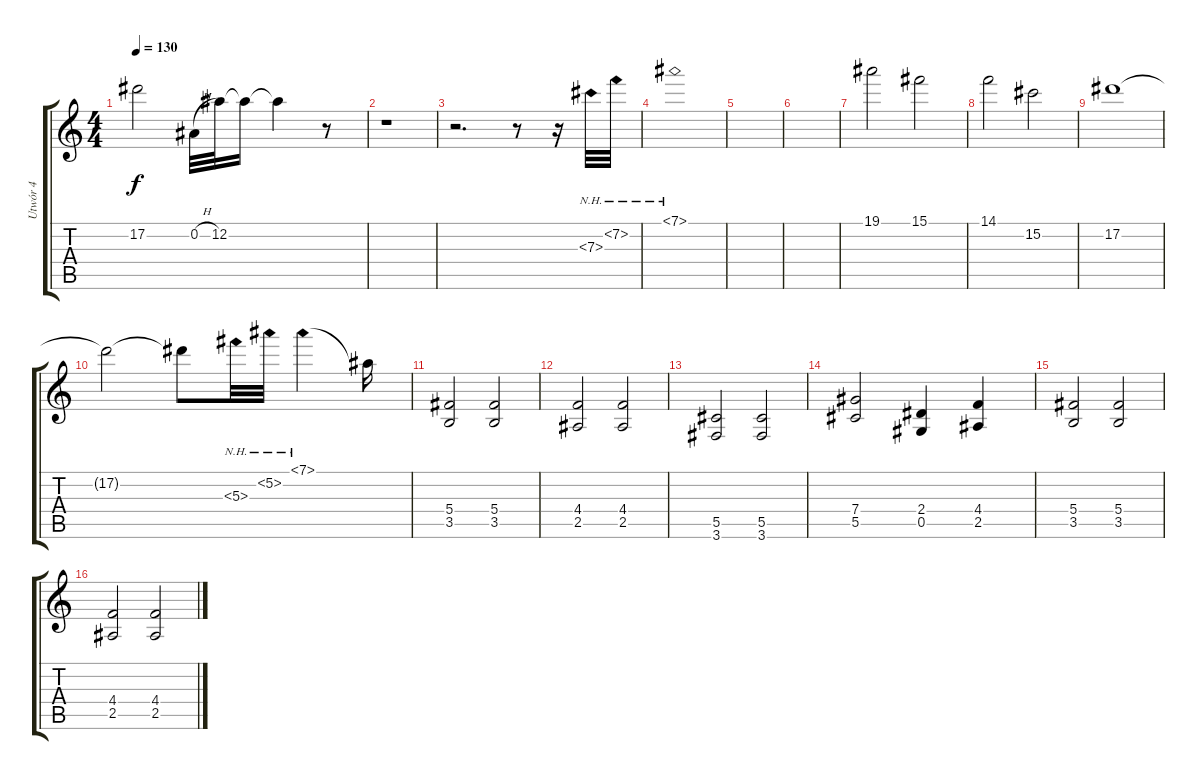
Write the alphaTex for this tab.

\track ("Utwór 4" "Utwór 4") {instrument distortionguitar}
\staff {score tabs}
\tuning (Eb4 Bb3 Gb3 Db3 Ab2 Eb2) {hide}
\ts (4 4)
\tempo 130
\clef g2
\ks c
17.2{t}.2{dy f} 0.2{h}.32 12.2.32 12.2{t}.16 12.2{t}.4 r.8 |
r.1 |
r.2{d} r.8 r.16 7.3{nh}.32 7.2{nh}.32 |
7.1{nh}.1 |
|
|
19.1.2 15.1.2 |
14.1.2 15.2.2 |
17.2.1 |
17.2{t}.2 17.2{t}.8 5.3{nh}.32 5.2{nh}.32 7.1{nh}.4 7.1{t}.16 |
(5.4 3.5).2{volume 14 instrument distortionguitar} (5.4 3.5).2 |
(4.4 2.5).2 (4.4 2.5).2 |
(5.5 3.6).2 (5.5 3.6).2 |
(7.4 5.5).2 (2.4 0.5).4 (4.4 2.5).4 |
(5.4 3.5).2 (5.4 3.5).2 |
(4.4 2.5).2 (4.4 2.5).2
